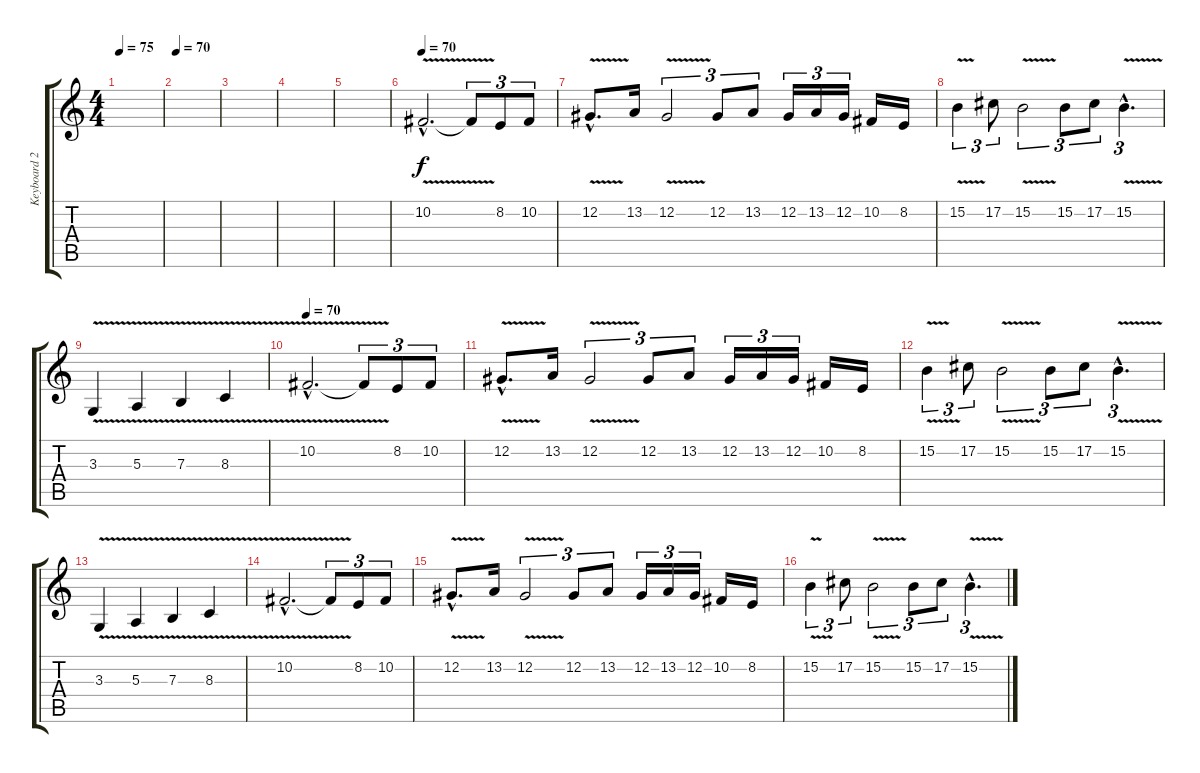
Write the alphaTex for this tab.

\track ("Keyboard 2" "Keyboard 2") {instrument stringensemble1}
\staff {score tabs}
\tuning (Db4 Ab3 E3 B2 Gb2 Db2) {hide}
\ts (4 4)
\tempo 75
\clef g2
\ks c
|
\tempo 70
|
|
|
|
\tempo 70
10.2{v hac}.2{d} 10.2{t}.8{tu (3 2)} 8.2.8{tu (3 2)} 10.2.8{tu (3 2)} |
12.2{v hac}.8{d} 13.2.16 12.2{v}.2{tu (3 2)} 12.2.8{tu (3 2)} 13.2.8{tu (3 2)} 12.2.16{tu (3 2)} 13.2.16{tu (3 2)} 12.2.16{tu (3 2)} 10.2.16 8.2.16 |
15.2{v}.4{tu (3 2)} 17.2.8{tu (3 2)} 15.2{v}.2{tu (3 2)} 15.2.8{tu (3 2)} 17.2.8{tu (3 2)} 15.2{v hac}.4{d tu (3 2)} |
3.3{v}.4 5.3{v}.4 7.3{v}.4 8.3{v}.4 |
\tempo 70
10.2{v hac}.2{d} 10.2{t}.8{tu (3 2)} 8.2.8{tu (3 2)} 10.2.8{tu (3 2)} |
12.2{v hac}.8{d} 13.2.16 12.2{v}.2{tu (3 2)} 12.2.8{tu (3 2)} 13.2.8{tu (3 2)} 12.2.16{tu (3 2)} 13.2.16{tu (3 2)} 12.2.16{tu (3 2)} 10.2.16 8.2.16 |
15.2{v}.4{tu (3 2)} 17.2.8{tu (3 2)} 15.2{v}.2{tu (3 2)} 15.2.8{tu (3 2)} 17.2.8{tu (3 2)} 15.2{v hac}.4{d tu (3 2)} |
3.3{v}.4 5.3{v}.4 7.3{v}.4 8.3{v}.4 |
10.2{v hac}.2{d} 10.2{t}.8{tu (3 2)} 8.2.8{tu (3 2)} 10.2.8{tu (3 2)} |
12.2{v hac}.8{d} 13.2.16 12.2{v}.2{tu (3 2)} 12.2.8{tu (3 2)} 13.2.8{tu (3 2)} 12.2.16{tu (3 2)} 13.2.16{tu (3 2)} 12.2.16{tu (3 2)} 10.2.16 8.2.16 |
15.2{v}.4{tu (3 2)} 17.2.8{tu (3 2)} 15.2{v}.2{tu (3 2)} 15.2.8{tu (3 2)} 17.2.8{tu (3 2)} 15.2{v hac}.4{d tu (3 2)}
